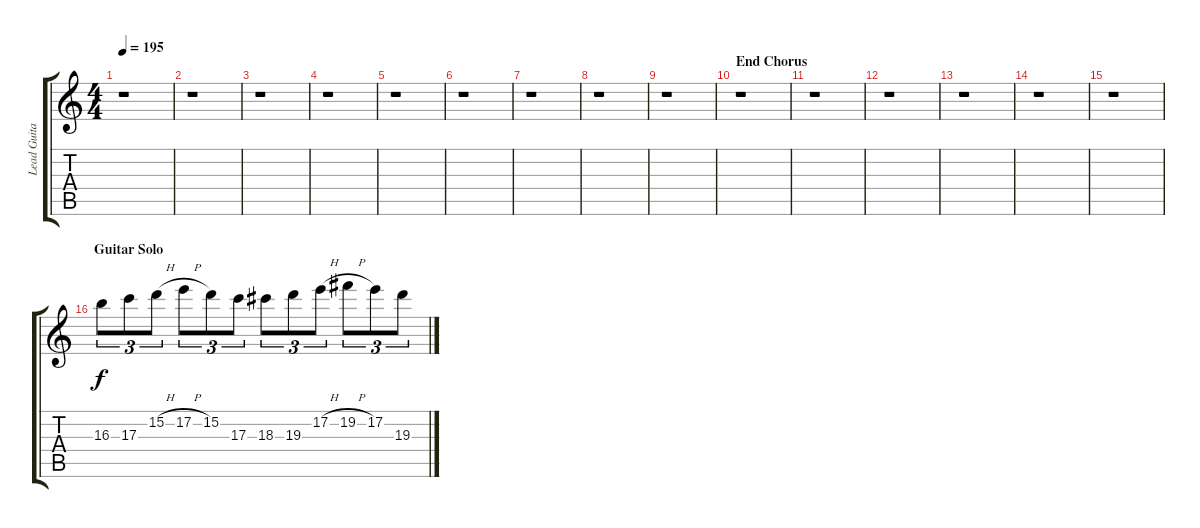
\track ("Lead Guitar (Kirk)" "Lead Guita") {instrument distortionguitar}
\staff {score tabs}
\tuning (E4 B3 G3 D3 A2 E2) {hide}
\ts (4 4)
\tempo 195
\clef g2
\ks c
r.1{dy f} |
r.1 |
r.1 |
r.1 |
r.1 |
r.1 |
r.1 |
r.1 |
r.1 |
\section ("" "End Chorus")
r.1 |
r.1 |
r.1 |
r.1 |
r.1 |
r.1 |
\section ("" "Guitar Solo")
16.3.8{tu (3 2)} 17.3.8{tu (3 2)} 15.2{h}.8{tu (3 2)} 17.2{h}.8{tu (3 2)} 15.2.8{tu (3 2)} 17.3.8{tu (3 2)} 18.3.8{tu (3 2)} 19.3.8{tu (3 2)} 17.2{h}.8{tu (3 2)} 19.2{h}.8{tu (3 2)} 17.2.8{tu (3 2)} 19.3.8{tu (3 2)}
